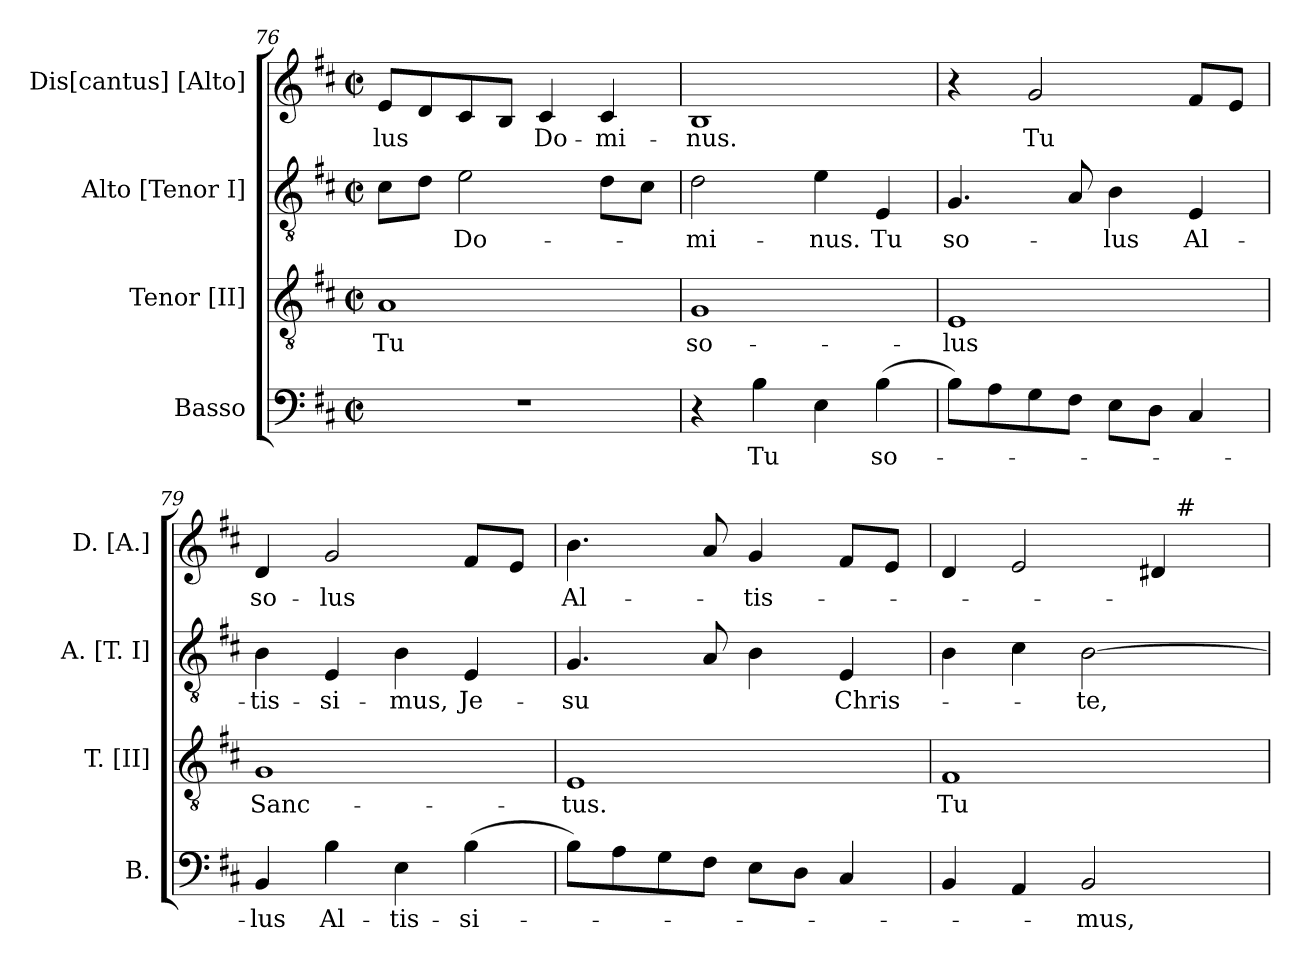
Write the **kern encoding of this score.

**kern	**text	**kern	**text	**kern	**text	**kern	**text
*part4	*part4	*part3	*part3	*part2	*part2	*part1	*part1
*staff4	*staff4	*staff3	*staff3	*staff2	*staff2	*staff1	*staff1
*I"Basso	*	*I"Tenor [II]	*	*I"Alto [Tenor I]	*	*I"Dis[cantus] [Alto]	*
*I'B.	*	*I'T. [II]	*	*I'A. [T. I]	*	*I'D. [A.]	*
!!LO:LB:g=z
*clefF4	*	*clefGv2	*	*clefGv2	*	*clefG2	*
*	*	*ITrd7c12	*	*ITrd7c12	*	*	*
*k[f#c#]	*	*k[f#c#]	*	*k[f#c#]	*	*k[f#c#]	*
*D:	*	*D:	*	*D:	*	*D:	*
*M2/2	*	*M2/2	*	*M2/2	*	*M2/2	*
*met(c|)	*	*met(c|)	*	*met(c|)	*	*met(c|)	*
=76	=76	=76	=76	=76	=76	=76	=76
!	!	!	!LO:LY:b:color=#000000	!	!	!	!
!	!	!	!	!	!	!	!LO:LY:b:color=#000000
1r	.	1AAi	Tu	8C#i\L	.	8ei/L	-lus
.	.	.	.	8Di\J	.	8di/	.
!	!	!	!	!	!LO:LY:b:color=#000000	!	!
.	.	.	.	2Ei\	Do-	8c#i/	.
.	.	.	.	.	.	8Bi/J	.
!	!	!	!	!	!	!	!LO:LY:b:color=#000000
.	.	.	.	.	.	4c#i/	Do-
!	!	!	!	!	!	!	!LO:LY:b:color=#000000
.	.	.	.	8Di\L	.	4c#i/	-mi-
.	.	.	.	8C#i\J	.	.	.
=77	=77	=77	=77	=77	=77	=77	=77
!	!	!	!LO:LY:b:color=#000000	!	!	!	!
!	!	!	!	!	!LO:LY:b:color=#000000	!	!
!	!	!	!	!	!	!	!LO:LY:b:color=#000000
4r	.	1GGi	so-	2Di\	-mi-	1Bi	-nus.
!	!LO:LY:b:color=#000000	!	!	!	!	!	!
4Bi\	Tu	.	.	.	.	.	.
!	!	!	!	!	!LO:LY:b:color=#000000	!	!
4Ei\	.	.	.	4Ei\	-nus.	.	.
!	!LO:LY:b:color=#000000	!	!	!	!	!	!
!	!	!	!	!	!LO:LY:b:color=#000000	!	!
(4Bi\	so-	.	.	4EEi/	Tu	.	.
=78	=78	=78	=78	=78	=78	=78	=78
!	!	!	!LO:LY:b:color=#000000	!	!	!	!
!	!	!	!	!	!LO:LY:b:color=#000000	!	!
8Bi\L)	.	1EEi	-lus	4.GGi/	so-	4r	.
8Ai\	.	.	.	.	.	.	.
!	!	!	!	!	!	!	!LO:LY:b:color=#000000
8Gi\	.	.	.	.	.	2gi/	Tu
8F#i\J	.	.	.	8AAi/	.	.	.
!	!	!	!	!	!LO:LY:b:color=#000000	!	!
8Ei\L	.	.	.	4BBi\	-lus	.	.
8Di\J	.	.	.	.	.	.	.
!	!	!	!	!	!LO:LY:b:color=#000000	!	!
4C#i/	.	.	.	4EEi/	Al-	8f#i/L	.
.	.	.	.	.	.	8ei/J	.
=79	=79	=79	=79	=79	=79	=79	=79
!	!LO:LY:b:color=#000000	!	!	!	!	!	!
!	!	!	!LO:LY:b:color=#000000	!	!	!	!
!	!	!	!	!	!LO:LY:b:color=#000000	!	!
!	!	!	!	!	!	!	!LO:LY:b:color=#000000
4BBi/	-lus	1GGi	Sanc-	4BBi\	-tis-	4di/	so-
!	!LO:LY:b:color=#000000	!	!	!	!	!	!
!	!	!	!	!	!LO:LY:b:color=#000000	!	!
!	!	!	!	!	!	!	!LO:LY:b:color=#000000
4Bi\	Al-	.	.	4EEi/	-si-	2gi/	-lus
!	!LO:LY:b:color=#000000	!	!	!	!	!	!
!	!	!	!	!	!LO:LY:b:color=#000000	!	!
4Ei\	-tis-	.	.	4BBi\	-mus,	.	.
!	!LO:LY:b:color=#000000	!	!	!	!	!	!
!	!	!	!	!	!LO:LY:b:color=#000000	!	!
(4Bi\	-si-	.	.	4EEi/	Je-	8f#i/L	.
.	.	.	.	.	.	8ei/J	.
=80	=80	=80	=80	=80	=80	=80	=80
!	!	!	!LO:LY:b:color=#000000	!	!	!	!
!	!	!	!	!	!LO:LY:b:color=#000000	!	!
!	!	!	!	!	!	!	!LO:LY:b:color=#000000
8Bi\L)	.	1EEi	-tus.	4.GGi/	-su	4.bi\	Al-
8Ai\	.	.	.	.	.	.	.
8Gi\	.	.	.	.	.	.	.
8F#i\J	.	.	.	8AAi/	.	8ai/	.
!	!	!	!	!	!	!	!LO:LY:b:color=#000000
8Ei\L	.	.	.	4BBi\	.	4gi/	-tis-
8Di\J	.	.	.	.	.	.	.
!	!	!	!	!	!LO:LY:b:color=#000000	!	!
4C#i/	.	.	.	4EEi/	Chris-	8f#i/L	.
.	.	.	.	.	.	8ei/J	.
=81	=81	=81	=81	=81	=81	=81	=81
!	!	!	!LO:LY:b:color=#000000	!	!	!	!
*	*	*	*	*	*	*^	*
4BBi/	.	1FF#i	Tu	4BBi\	.	4di/	2ryy	.
4AAi/	.	.	.	4C#i\	.	2ei/	.	.
!	!LO:LY:b:color=#000000	!	!	!	!	!	!	!
!	!	!	!	!	!LO:LY:b:color=#000000	!	!	!
2BBi/	-mus,	.	.	[>2BBi\	-te,	.	4ryy	.
.	.	.	.	.	.	4d#i/	32ryy	.
.	.	.	.	.	.	.	256ryy	.
!	!	!	!	!	!	!	!LO:TX:a:t=#	!
.	.	.	.	.	.	.	8ryy	.
.	.	.	.	.	.	.	16ryy	.
.	.	.	.	.	.	.	64..ryy	.
*	*	*	*	*	*	*v	*v	*
=	=	=	=	=	=	=	=
*-	*-	*-	*-	*-	*-	*-	*-
